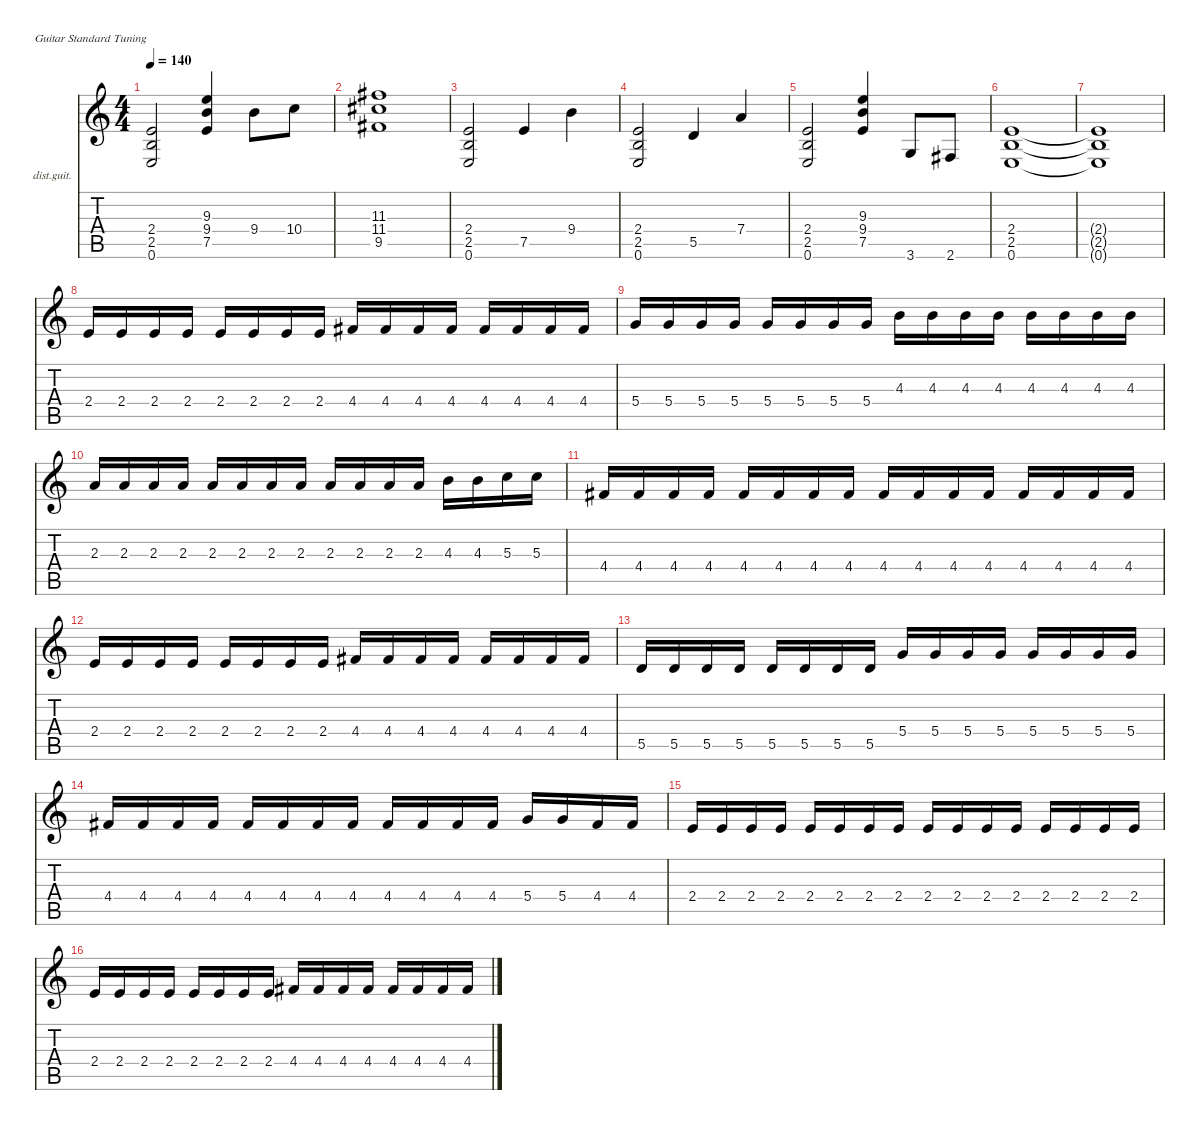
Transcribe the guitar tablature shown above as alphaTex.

\defaultSystemsLayout 4
\hideDynamics
\bracketExtendMode nobrackets
\firstSystemTrackNameOrientation horizontal
\otherSystemsTrackNameOrientation horizontal
\track ("Lead Guitar" "dist.guit.") {instrument distortionguitar}
\staff {score tabs}
\tuning (E4 B3 G3 D3 A2 E2)
\ts (4 4)
\tempo 140
\clef g2
\ks c
(2.4 2.5 0.6).2{dy mf} (7.5 9.4 9.3).4 9.4.8 10.4.8 |
(9.5{acc #} 11.4{acc #} 11.3{acc #}).1 |
(2.4 2.5 0.6).2 7.5.4 9.4.4 |
(2.4 2.5 0.6).2 5.5.4 7.4.4 |
(2.4 2.5 0.6).2 (7.5 9.4 9.3).4 3.6.8 2.6{acc #}.8 |
(2.5 2.4 0.6).1 |
(0.6{t} 2.5{t} 2.4{t}).1 |
2.4.16 2.4.16 2.4.16 2.4.16 2.4.16 2.4.16 2.4.16 2.4.16 4.4{acc #}.16 4.4{acc #}.16 4.4{acc #}.16 4.4{acc #}.16 4.4{acc #}.16 4.4{acc #}.16 4.4{acc #}.16 4.4{acc #}.16 |
5.4.16 5.4.16 5.4.16 5.4.16 5.4.16 5.4.16 5.4.16 5.4.16 4.3.16 4.3.16 4.3.16 4.3.16 4.3.16 4.3.16 4.3.16 4.3.16 |
2.3.16 2.3.16 2.3.16 2.3.16 2.3.16 2.3.16 2.3.16 2.3.16 2.3.16 2.3.16 2.3.16 2.3.16 4.3.16 4.3.16 5.3.16 5.3.16 |
4.4{acc #}.16 4.4{acc #}.16 4.4{acc #}.16 4.4{acc #}.16 4.4{acc #}.16 4.4{acc #}.16 4.4{acc #}.16 4.4{acc #}.16 4.4{acc #}.16 4.4{acc #}.16 4.4{acc #}.16 4.4{acc #}.16 4.4{acc #}.16 4.4{acc #}.16 4.4{acc #}.16 4.4{acc #}.16 |
2.4.16 2.4.16 2.4.16 2.4.16 2.4.16 2.4.16 2.4.16 2.4.16 4.4{acc #}.16 4.4{acc #}.16 4.4{acc #}.16 4.4{acc #}.16 4.4{acc #}.16 4.4{acc #}.16 4.4{acc #}.16 4.4{acc #}.16 |
5.5.16 5.5.16 5.5.16 5.5.16 5.5.16 5.5.16 5.5.16 5.5.16 5.4.16 5.4.16 5.4.16 5.4.16 5.4.16 5.4.16 5.4.16 5.4.16 |
4.4{acc #}.16 4.4{acc #}.16 4.4{acc #}.16 4.4{acc #}.16 4.4{acc #}.16 4.4{acc #}.16 4.4{acc #}.16 4.4{acc #}.16 4.4{acc #}.16 4.4{acc #}.16 4.4{acc #}.16 4.4{acc #}.16 5.4.16 5.4.16 4.4{acc #}.16 4.4{acc #}.16 |
2.4.16 2.4.16 2.4.16 2.4.16 2.4.16 2.4.16 2.4.16 2.4.16 2.4.16 2.4.16 2.4.16 2.4.16 2.4.16 2.4.16 2.4.16 2.4.16 |
2.4.16 2.4.16 2.4.16 2.4.16 2.4.16 2.4.16 2.4.16 2.4.16 4.4{acc #}.16 4.4{acc #}.16 4.4{acc #}.16 4.4{acc #}.16 4.4{acc #}.16 4.4{acc #}.16 4.4{acc #}.16 4.4{acc #}.16
